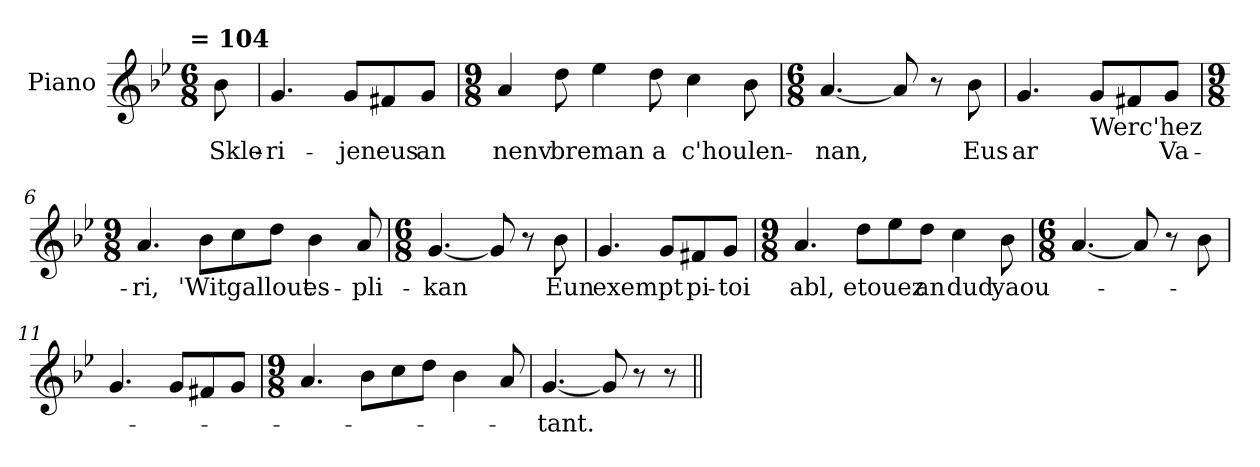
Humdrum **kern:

**kern	**text
*part1	*part1
*staff1	*staff1
*I"Piano	*
*I'Pno	*
*clefG2	*
*k[b-e-]	*
!!LO:TX:omd:t= = 104
*M6/8	*
*MM156	*
=1	=1
8b-\	Skle-
=2	=2
4.g/	-ri-
8g/L	-jen
8f#X/	eus
8g/J	an
=3	=3
*M9/8	*
4a/	nenv
8dd\	breman
4ee-\	.
8dd\	a
4cc\	c'houlen-
8b-\	.
=4	=4
*M6/8	*
[4.a/	-nan,
8a/]	.
8r	.
8b-\	Eus
=5	=5
4.g/	ar
!LO:TX:b:t=Werc'hez	!
8g/L	.
8f#X/	.
8g/J	Va-
=6	=6
*M9/8	*
4.a/	-ri,
8b-\L	'Wit
8cc\	gallout
8dd\J	.
4b-\	es-
8a/	-pli­-
=7	=7
*M6/8	*
[4.g/	-kan
8g/]	.
8r	.
8b-\	Eun
=8	=8
4.g/	exempt
8g/L	.
8f#X/	pi-
8g/J	-toi
=9	=9
*M9/8	*
4.a/	abl,
8dd\L	etouez
8ee-\	.
8dd\J	an
4cc\	dud
8b-\	yaou-
=10	=10
*M6/8	*
[4.a/	.
8a/]	.
8r	.
8b-\	.
=11	=11
4.g/	.
8g/L	.
8f#X/	.
8g/J	.
=12	=12
*M9/8	*
4.a/	.
8b-\L	.
8cc\	.
8dd\J	.
4b-\	.
8a/	.
=13	=13
[4.g/	-tant.
8g/]	.
8r	.
8r	.
=||	=||
*-	*-
